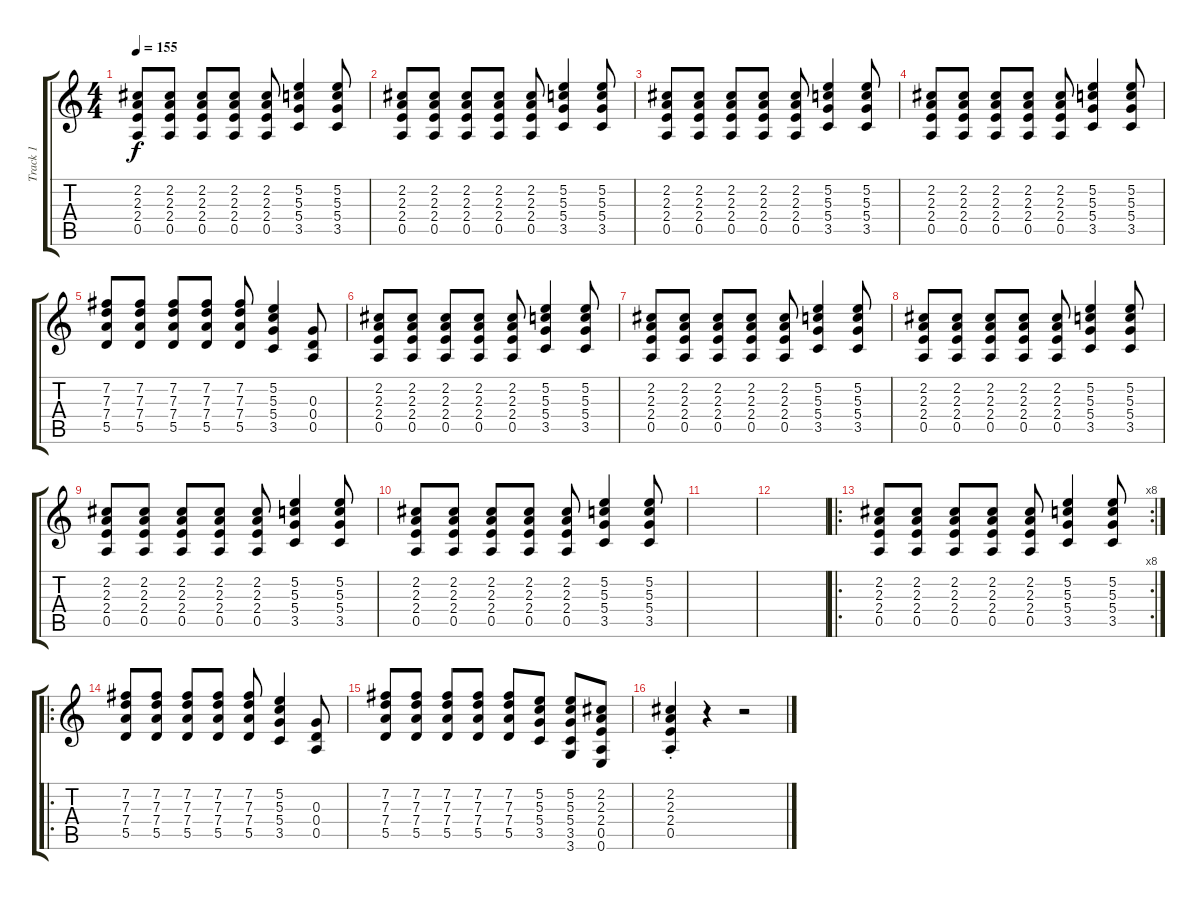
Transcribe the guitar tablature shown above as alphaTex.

\track ("Track 1" "Track 1") {instrument overdrivenguitar}
\staff {score tabs}
\tuning (E4 B3 G3 D3 A2 E2) {hide}
\ts (4 4)
\tempo 155
\clef g2
\ks c
(2.2 2.3 2.4 0.5).8{dy f} (2.2 2.3 2.4 0.5).8 (2.2 2.3 2.4 0.5).8 (2.2 2.3 2.4 0.5).8 (2.2 2.3 2.4 0.5).8 (5.2 5.3 5.4 3.5).4 (5.2 5.3 5.4 3.5).8 |
(2.2 2.3 2.4 0.5).8 (2.2 2.3 2.4 0.5).8 (2.2 2.3 2.4 0.5).8 (2.2 2.3 2.4 0.5).8 (2.2 2.3 2.4 0.5).8 (5.2 5.3 5.4 3.5).4 (5.2 5.3 5.4 3.5).8 |
(2.2 2.3 2.4 0.5).8 (2.2 2.3 2.4 0.5).8 (2.2 2.3 2.4 0.5).8 (2.2 2.3 2.4 0.5).8 (2.2 2.3 2.4 0.5).8 (5.2 5.3 5.4 3.5).4 (5.2 5.3 5.4 3.5).8 |
(2.2 2.3 2.4 0.5).8 (2.2 2.3 2.4 0.5).8 (2.2 2.3 2.4 0.5).8 (2.2 2.3 2.4 0.5).8 (2.2 2.3 2.4 0.5).8 (5.2 5.3 5.4 3.5).4 (5.2 5.3 5.4 3.5).8 |
(7.2 7.3 7.4 5.5).8 (7.2 7.3 7.4 5.5).8 (7.2 7.3 7.4 5.5).8 (7.2 7.3 7.4 5.5).8 (7.2 7.3 7.4 5.5).8 (5.2 5.3 5.4 3.5).4 (0.3 0.4 0.5).8 |
(2.2 2.3 2.4 0.5).8 (2.2 2.3 2.4 0.5).8 (2.2 2.3 2.4 0.5).8 (2.2 2.3 2.4 0.5).8 (2.2 2.3 2.4 0.5).8 (5.2 5.3 5.4 3.5).4 (5.2 5.3 5.4 3.5).8 |
(2.2 2.3 2.4 0.5).8 (2.2 2.3 2.4 0.5).8 (2.2 2.3 2.4 0.5).8 (2.2 2.3 2.4 0.5).8 (2.2 2.3 2.4 0.5).8 (5.2 5.3 5.4 3.5).4 (5.2 5.3 5.4 3.5).8 |
(2.2 2.3 2.4 0.5).8 (2.2 2.3 2.4 0.5).8 (2.2 2.3 2.4 0.5).8 (2.2 2.3 2.4 0.5).8 (2.2 2.3 2.4 0.5).8 (5.2 5.3 5.4 3.5).4 (5.2 5.3 5.4 3.5).8 |
(2.2 2.3 2.4 0.5).8 (2.2 2.3 2.4 0.5).8 (2.2 2.3 2.4 0.5).8 (2.2 2.3 2.4 0.5).8 (2.2 2.3 2.4 0.5).8 (5.2 5.3 5.4 3.5).4 (5.2 5.3 5.4 3.5).8 |
(2.2 2.3 2.4 0.5).8 (2.2 2.3 2.4 0.5).8 (2.2 2.3 2.4 0.5).8 (2.2 2.3 2.4 0.5).8 (2.2 2.3 2.4 0.5).8 (5.2 5.3 5.4 3.5).4 (5.2 5.3 5.4 3.5).8 |
|
|
\ro
\rc 8
(2.2 2.3 2.4 0.5).8 (2.2 2.3 2.4 0.5).8 (2.2 2.3 2.4 0.5).8 (2.2 2.3 2.4 0.5).8 (2.2 2.3 2.4 0.5).8 (5.2 5.3 5.4 3.5).4 (5.2 5.3 5.4 3.5).8 |
\ro
(7.2 7.3 7.4 5.5).8 (7.2 7.3 7.4 5.5).8 (7.2 7.3 7.4 5.5).8 (7.2 7.3 7.4 5.5).8 (7.2 7.3 7.4 5.5).8 (5.2 5.3 5.4 3.5).4 (0.3 0.4 0.5).8 |
(7.2 7.3 7.4 5.5).8 (7.2 7.3 7.4 5.5).8 (7.2 7.3 7.4 5.5).8 (7.2 7.3 7.4 5.5).8 (7.2 7.3 7.4 5.5).8 (5.2 5.3 5.4 3.5).8 (5.2 5.3 5.4 3.5 3.6).8 (2.2 2.3 2.4 0.5 0.6).8 |
(2.2{st} 2.3{st} 2.4{st} 0.5{st}).4 r.4 r.2
